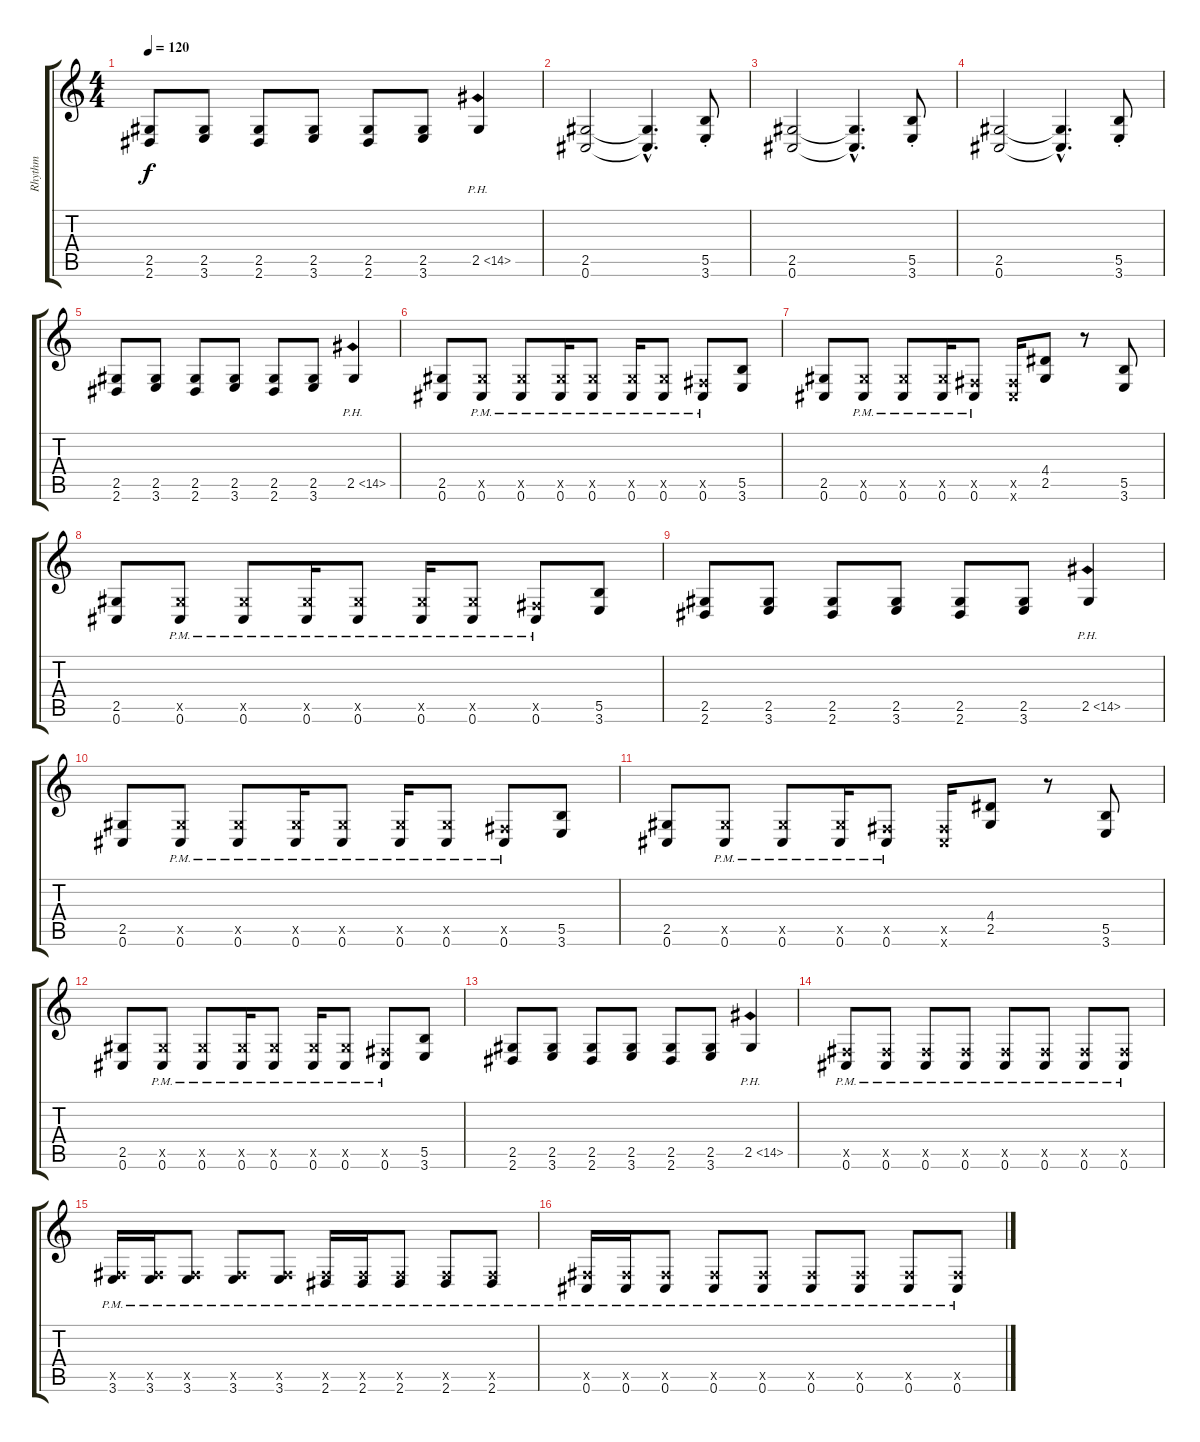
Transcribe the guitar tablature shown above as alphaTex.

\track ("Rhythm" "Rhythm") {instrument distortionguitar}
\staff {score tabs}
\tuning (Db4 Ab3 E3 B2 Gb2 Db2) {hide}
\ts (4 4)
\tempo 120
\clef g2
\ks c
(2.5 2.6).8{dy f} (2.5 3.6).8 (2.5 2.6).8 (2.5 3.6).8 (2.5 2.6).8 (2.5 3.6).8 2.5{ph 12}.4 |
(2.5 0.6).2 (2.5{hac t} 0.6{hac t}).4{d} (5.5{st} 3.6{st}).8 |
(2.5 0.6).2 (2.5{hac t} 0.6{hac t}).4{d} (5.5{st} 3.6{st}).8 |
(2.5 0.6).2 (2.5{hac t} 0.6{hac t}).4{d} (5.5{st} 3.6{st}).8 |
(2.5 2.6).8 (2.5 3.6).8 (2.5 2.6).8 (2.5 3.6).8 (2.5 2.6).8 (2.5 3.6).8 2.5{ph 12}.4 |
(2.5 0.6).8 (2.5{x} 0.6{pm}).8 (2.5{x} 0.6{pm}).8 (2.5{x} 0.6{pm}).16 (2.5{x} 0.6{pm}).8 (2.5{x} 0.6{pm}).16 (2.5{x} 0.6{pm}).8 (0.5{x} 0.6{pm}).8 (5.5 3.6).8 |
(2.5 0.6).8 (2.5{x} 0.6{pm}).8 (2.5{x} 0.6{pm}).8 (2.5{x} 0.6{pm}).16 (0.5{x} 0.6{pm}).8 (0.5{x} 0.6{x}).16 (4.4 2.5).8 r.8 (5.5 3.6).8 |
(2.5 0.6).8 (2.5{x} 0.6{pm}).8 (2.5{x} 0.6{pm}).8 (2.5{x} 0.6{pm}).16 (2.5{x} 0.6{pm}).8 (2.5{x} 0.6{pm}).16 (2.5{x} 0.6{pm}).8 (0.5{x} 0.6{pm}).8 (5.5 3.6).8 |
(2.5 2.6).8 (2.5 3.6).8 (2.5 2.6).8 (2.5 3.6).8 (2.5 2.6).8 (2.5 3.6).8 2.5{ph 12}.4 |
(2.5 0.6).8 (2.5{x} 0.6{pm}).8 (2.5{x} 0.6{pm}).8 (2.5{x} 0.6{pm}).16 (2.5{x} 0.6{pm}).8 (2.5{x} 0.6{pm}).16 (2.5{x} 0.6{pm}).8 (0.5{x} 0.6{pm}).8 (5.5 3.6).8 |
(2.5 0.6).8 (2.5{x} 0.6{pm}).8 (2.5{x} 0.6{pm}).8 (2.5{x} 0.6{pm}).16 (0.5{x} 0.6{pm}).8 (0.5{x} 0.6{x}).16 (4.4 2.5).8 r.8 (5.5 3.6).8 |
(2.5 0.6).8 (2.5{x} 0.6{pm}).8 (2.5{x} 0.6{pm}).8 (2.5{x} 0.6{pm}).16 (2.5{x} 0.6{pm}).8 (2.5{x} 0.6{pm}).16 (2.5{x} 0.6{pm}).8 (0.5{x} 0.6{pm}).8 (5.5 3.6).8 |
(2.5 2.6).8 (2.5 3.6).8 (2.5 2.6).8 (2.5 3.6).8 (2.5 2.6).8 (2.5 3.6).8 2.5{ph 12}.4 |
(0.5{x} 0.6{pm}).8{volume 16 instrument distortionguitar} (0.5{x} 0.6{pm}).8 (0.5{x} 0.6{pm}).8 (0.5{x} 0.6{pm}).8 (0.5{x} 0.6{pm}).8 (0.5{x} 0.6{pm}).8 (0.5{x} 0.6{pm}).8 (0.5{x} 0.6{pm}).8 |
(0.5{x} 3.6{pm}).16 (0.5{x} 3.6{pm}).16 (0.5{x} 3.6{pm}).8 (0.5{x} 3.6{pm}).8 (0.5{x} 3.6{pm}).8 (0.5{x} 2.6{pm}).16 (0.5{x} 2.6{pm}).16 (0.5{x} 2.6{pm}).8 (0.5{x} 2.6{pm}).8 (0.5{x} 2.6{pm}).8 |
(0.5{x} 0.6{pm}).16 (0.5{x} 0.6{pm}).16 (0.5{x} 0.6{pm}).8 (0.5{x} 0.6{pm}).8 (0.5{x} 0.6{pm}).8 (0.5{x} 0.6{pm}).8 (0.5{x} 0.6{pm}).8 (0.5{x} 0.6{pm}).8 (0.5{x} 0.6{pm}).8
